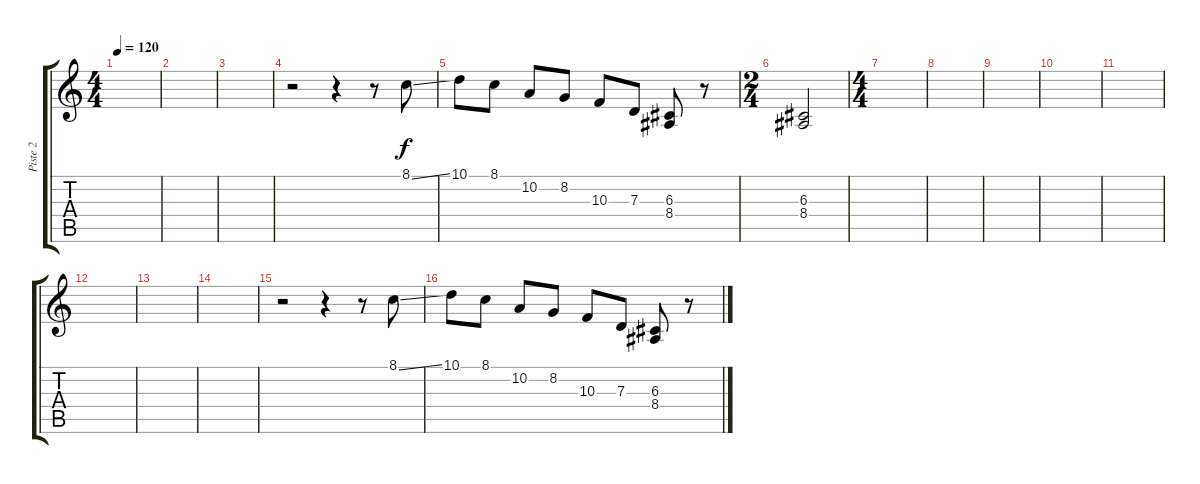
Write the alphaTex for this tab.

\track ("Piste 2" "Piste 2") {instrument vibraphone}
\staff {score tabs}
\tuning (E4 B3 G3 D3 A2 E2) {hide}
\ts (4 4)
\tempo 120
\clef g2
\ks c
|
|
|
r.2 r.4 r.8 8.1{ss}.8 |
10.1.8 8.1.8 10.2.8 8.2.8 10.3.8 7.3.8 (6.3 8.4).8 r.8 |
\ts (2 4)
(6.3 8.4).2 |
\ts (4 4)
|
|
|
|
|
|
|
|
r.2 r.4 r.8 8.1{ss}.8 |
10.1.8 8.1.8 10.2.8 8.2.8 10.3.8 7.3.8 (6.3 8.4).8 r.8
